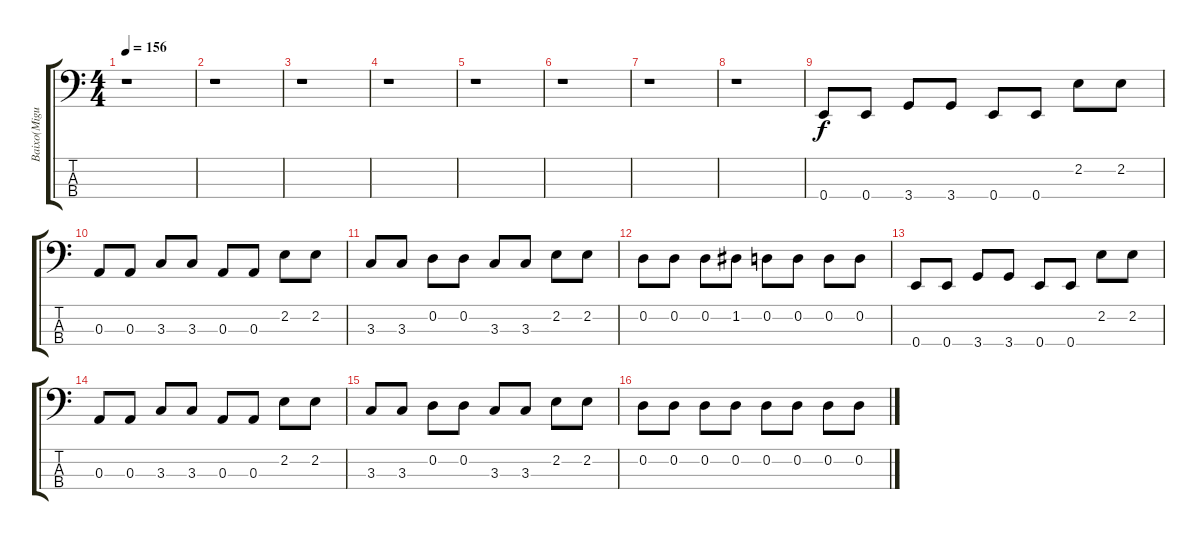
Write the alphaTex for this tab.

\track ("Baixo(Miguel)" "Baixo(Migu") {instrument electricbassfinger}
\staff {score tabs}
\tuning (G2 D2 A1 E1) {hide}
\ts (4 4)
\tempo 156
\clef f4
\ks c
r.1{dy f} |
r.1 |
r.1 |
r.1 |
r.1 |
r.1 |
r.1 |
r.1 |
0.4.8 0.4.8 3.4.8 3.4.8 0.4.8 0.4.8 2.2.8 2.2.8 |
0.3.8 0.3.8 3.3.8 3.3.8 0.3.8 0.3.8 2.2.8 2.2.8 |
3.3.8 3.3.8 0.2.8 0.2.8 3.3.8 3.3.8 2.2.8 2.2.8 |
0.2.8 0.2.8 0.2.8 1.2.8 0.2.8 0.2.8 0.2.8 0.2.8 |
0.4.8 0.4.8 3.4.8 3.4.8 0.4.8 0.4.8 2.2.8 2.2.8 |
0.3.8 0.3.8 3.3.8 3.3.8 0.3.8 0.3.8 2.2.8 2.2.8 |
3.3.8 3.3.8 0.2.8 0.2.8 3.3.8 3.3.8 2.2.8 2.2.8 |
0.2.8 0.2.8 0.2.8 0.2.8 0.2.8 0.2.8 0.2.8 0.2.8
